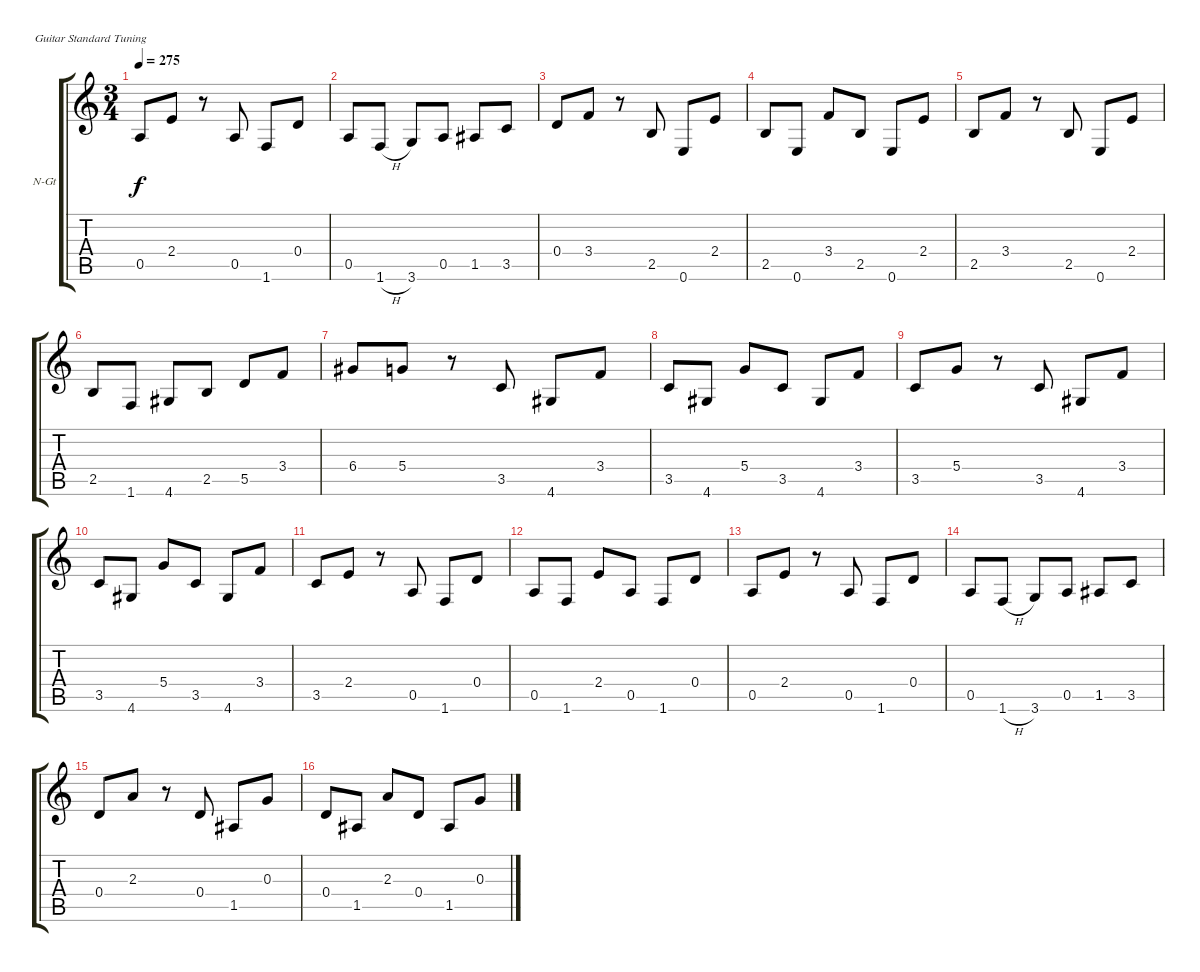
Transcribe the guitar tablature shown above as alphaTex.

\bracketExtendMode groupsimilarinstruments
\firstSystemTrackNameOrientation horizontal
\otherSystemsTrackNameOrientation horizontal
\track ("" "N-Gt") {instrument acousticguitarnylon}
\staff {score tabs}
\tuning (E4 B3 G3 D3 A2 E2)
\ts (3 4)
\tempo 275
\clef g2
\ks c
0.5.8{dy f} 2.4.8 r.8 0.5.8 1.6.8 0.4.8 |
0.5.8 1.6{h}.8 3.6.8 0.5.8 1.5.8 3.5.8 |
0.4.8 3.4.8 r.8 2.5.8 0.6.8 2.4.8 |
2.5.8 0.6.8 3.4.8 2.5.8 0.6.8 2.4.8 |
2.5.8 3.4.8 r.8 2.5.8 0.6.8 2.4.8 |
2.5.8 1.6.8 4.6.8 2.5.8 5.5.8 3.4.8 |
6.4.8 5.4.8 r.8 3.5.8 4.6.8 3.4.8 |
3.5.8 4.6.8 5.4.8 3.5.8 4.6.8 3.4.8 |
3.5.8 5.4.8 r.8 3.5.8 4.6.8 3.4.8 |
3.5.8 4.6.8 5.4.8 3.5.8 4.6.8 3.4.8 |
3.5.8 2.4.8 r.8 0.5.8 1.6.8 0.4.8 |
0.5.8 1.6.8 2.4.8 0.5.8 1.6.8 0.4.8 |
0.5.8 2.4.8 r.8 0.5.8 1.6.8 0.4.8 |
0.5.8 1.6{h}.8 3.6.8 0.5.8 1.5.8 3.5.8 |
0.4.8 2.3.8 r.8 0.4.8 1.5.8 0.3.8 |
0.4.8 1.5.8 2.3.8 0.4.8 1.5.8 0.3.8
